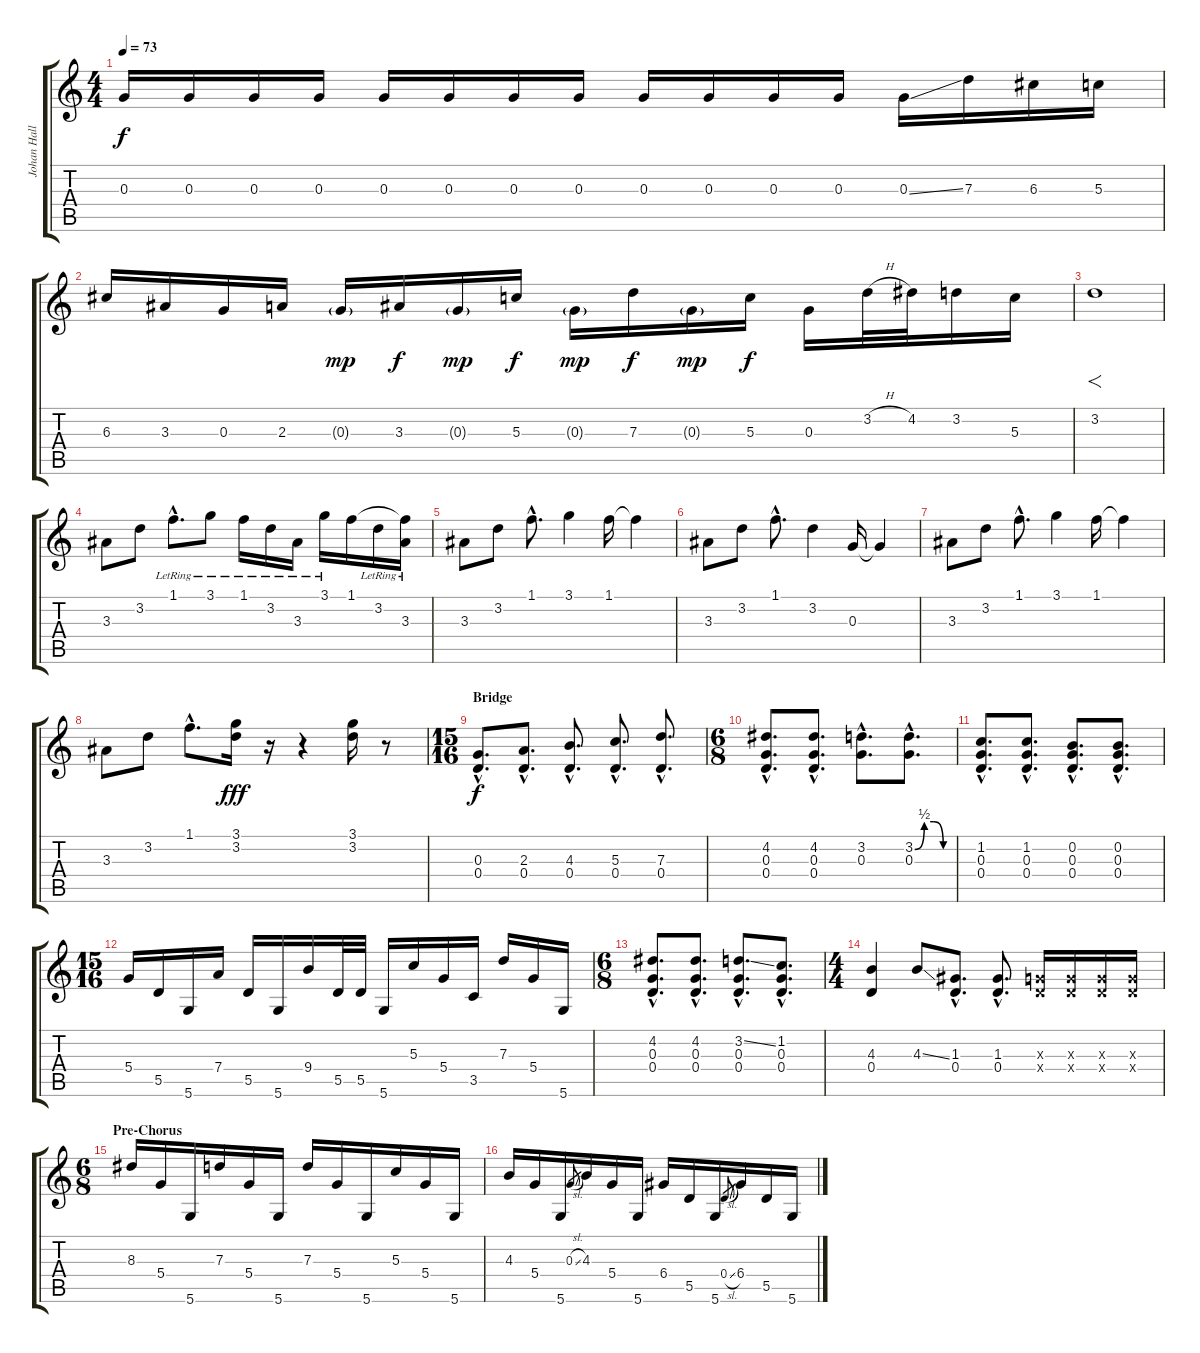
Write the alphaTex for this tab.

\track ("Johan Hallgren" "Johan Hall") {instrument overdrivenguitar}
\staff {score tabs}
\tuning (E4 B3 G3 D3 A2 D2) {hide}
\ts (4 4)
\tempo 73
\clef g2
\ks c
0.3.16{dy f} 0.3.16 0.3.16 0.3.16 0.3.16 0.3.16 0.3.16 0.3.16 0.3.16 0.3.16 0.3.16 0.3.16 0.3{ss}.16 7.3.16 6.3.16 5.3.16 |
6.3.16 3.3.16 0.3.16 2.3.16 0.3{g}.16{dy mp} 3.3.16{dy f} 0.3{g}.16{dy mp} 5.3.16{dy f} 0.3{g}.16{dy mp} 7.3.16{dy f} 0.3{g}.16{dy mp} 5.3.16{dy f} 0.3.16 3.2{h}.32 4.2.32 3.2.16 5.3.16 |
3.2.1{f} |
3.3.8 3.2.8 1.1{hac lr}.8{d} 3.1{lr}.8 1.1{lr}.16 3.2{lr}.16 3.3{lr}.16 3.1{lr}.16 1.1.16 3.2{lr}.16 (1.1{t} 3.3{lr}).16 |
3.3.8 3.2.8 1.1{hac}.8{d} 3.1.4 1.1.16 1.1{t}.4 |
3.3.8 3.2.8 1.1{hac}.8{d} 3.2.4 0.3.16 0.3{t}.4 |
3.3.8 3.2.8 1.1{hac}.8{d} 3.1.4 1.1.16 1.1{t}.4 |
3.3.8 3.2.8 1.1{hac}.8{d} (3.1 3.2).16{dy fff} r.16 r.4 (3.1 3.2).16 r.8 |
\ts (15 16)
\section ("" "Bridge")
(0.3{hac} 0.4{hac}).8{d dy f volume 11 instrument distortionguitar} (2.3{hac} 0.4{hac}).8{d} (4.3{hac} 0.4{hac}).8{d} (5.3{hac} 0.4{hac}).8{d} (7.3{hac} 0.4{hac}).8{d} |
\ts (6 8)
(4.2{hac} 0.3{hac} 0.4{hac}).8{d} (4.2{hac} 0.3{hac} 0.4{hac}).8{d} (3.2{hac} 0.3{hac}).8{d} (3.2{be (custom 0 0 15 2 30 2 45 0 60 0) hac} 0.3{hac}).8{d} |
(1.2{hac} 0.3{hac} 0.4{hac}).8{d} (1.2{hac} 0.3{hac} 0.4{hac}).8{d} (0.2{hac} 0.3{hac} 0.4{hac}).8{d} (0.2{hac} 0.3{hac} 0.4{hac}).8{d} |
\ts (15 16)
5.4.16 5.5.16 5.6.16 7.4.16 5.5.16 5.6.16 9.4.16 5.5.32 5.5.32 5.6.16 5.3.16 5.4.16 3.5.16 7.3.16 5.4.16 5.6.16 |
\ts (6 8)
(4.2{hac} 0.3{hac} 0.4{hac}).8{d} (4.2{hac} 0.3{hac} 0.4{hac}).8{d} (3.2{ss hac} 0.3{hac} 0.4{hac}).8{d} (1.2{hac} 0.3{hac} 0.4{hac}).8{d} |
\ts (4 4)
(4.3 0.4).4 4.3{ss}.8 (1.3{hac} 0.4{hac}).8{d} (1.3{hac} 0.4{hac}).8{d} (0.3{x} 0.4{x}).16 (0.3{x} 0.4{x}).16 (0.3{x} 0.4{x}).16 (0.3{x} 0.4{x}).16 |
\ts (6 8)
\section ("" "Pre-Chorus")
8.3.16{volume 9} 5.4.16 5.6.16 7.3.16 5.4.16 5.6.16 7.3.16 5.4.16 5.6.16 5.3.16 5.4.16 5.6.16 |
4.3.16 5.4.16 5.6.16 0.3{sl}.8{gr} 4.3.16 5.4.16 5.6.16 6.4.16 5.5.16 5.6.16 0.4{sl}.8{gr} 6.4.16 5.5.16 5.6.16
